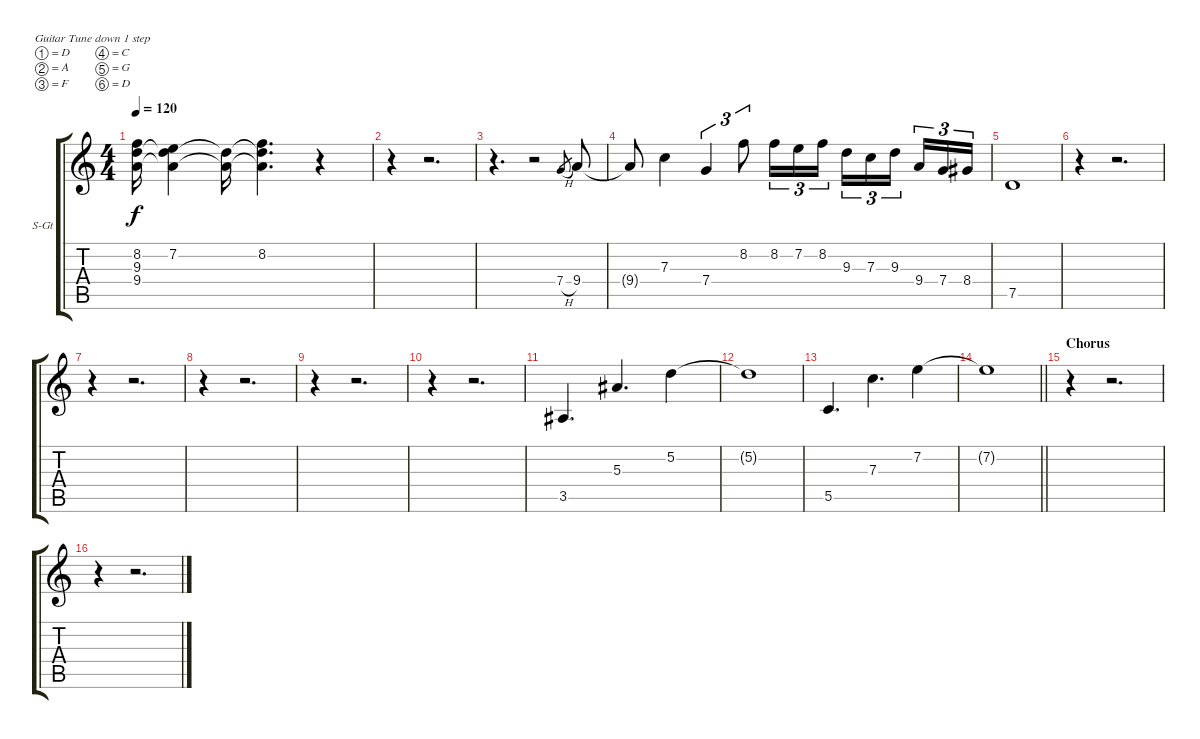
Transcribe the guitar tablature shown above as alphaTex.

\bracketExtendMode groupsimilarinstruments
\firstSystemTrackNameOrientation horizontal
\otherSystemsTrackNameOrientation horizontal
\track ("S. Paeth - Acoustic Guitar" "S-Gt") {instrument acousticguitarsteel}
\staff {score tabs}
\tuning (D4 A3 F3 C3 G2 D2)
\ts (4 4)
\tempo 120
\clef g2
\ks c
(9.3{t} 8.2 9.4{t}).16{dy f} (9.3{t} 7.2 9.4{t}).4 (9.3{t} 9.4{t}).16 (9.3{t} 8.2 9.4{t}).4{d} r.4 |
r.4 r.2{d} |
r.4{d} r.2 7.4{h}.8{gr} 9.4.8 |
9.4{t}.8 7.3.4 7.4.4{tu (3 2)} 8.2.8{tu (3 2)} 8.2.16{tu (3 2)} 7.2.16{tu (3 2)} 8.2.16{tu (3 2)} 9.3.16{tu (3 2)} 7.3.16{tu (3 2)} 9.3.16{tu (3 2)} 9.4.16{tu (3 2)} 7.4.16{tu (3 2)} 8.4.16{tu (3 2)} |
7.5.1 |
r.4 r.2{d} |
r.4 r.2{d} |
r.4 r.2{d} |
r.4 r.2{d} |
r.4 r.2{d} |
3.5.4{d} 5.3.4{d} 5.2.4 |
5.2{t}.1 |
5.5.4{d} 7.3.4{d} 7.2.4 |
\barLineRight lightlight
7.2{t}.1 |
\section ("" "Chorus")
r.4 r.2{d} |
r.4 r.2{d}
